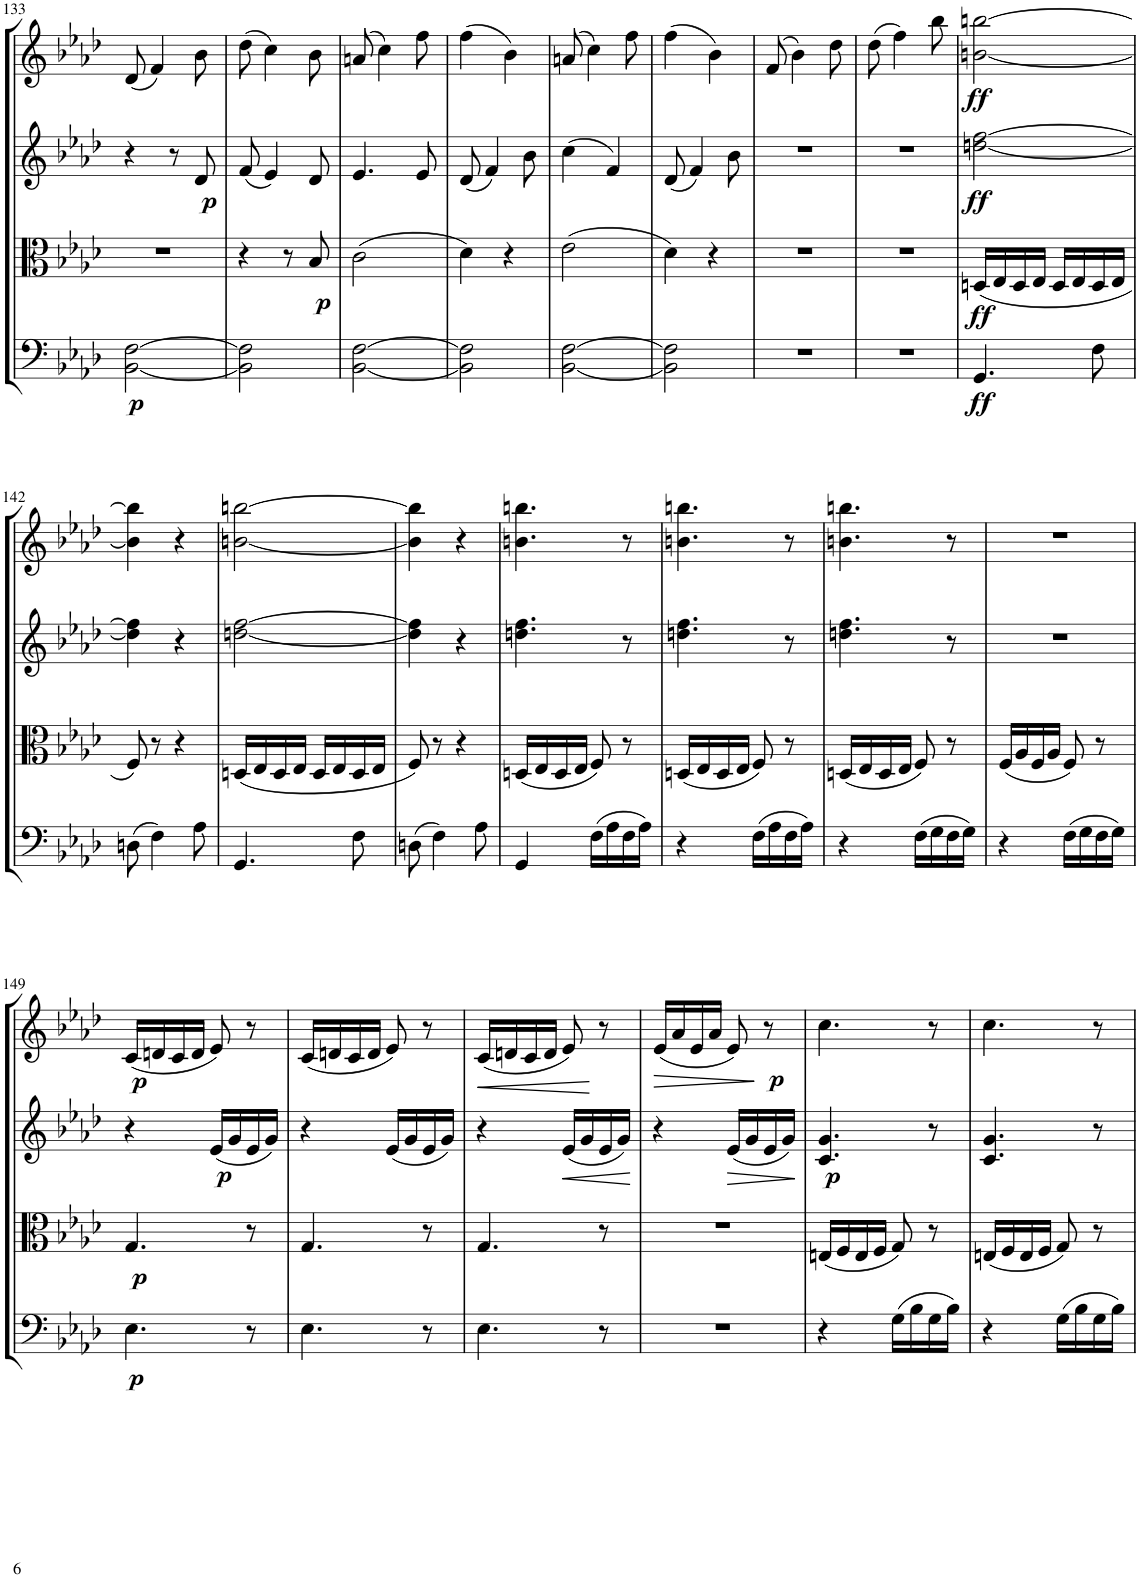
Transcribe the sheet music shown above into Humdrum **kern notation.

**kern	**dynam	**kern	**dynam	**kern	**dynam	**kern	**dynam
*part4	*part4	*part3	*part3	*part2	*part2	*part1	*part1
*staff4	*staff4	*staff3	*staff3	*staff2	*staff2	*staff1	*staff1
*I"Violoncello	*	*I"Viola	*	*I"Violino II	*	*I"Violino I	*
*I'Vc	*	*I'Vla	*	*I'Vln	*	*I'Vln	*
!!LO:PB:g=z
*clefF4	*	*clefC3	*	*clefG2	*	*clefG2	*
*k[b-e-a-d-]	*	*k[b-e-a-d-]	*	*k[b-e-a-d-]	*	*k[b-e-a-d-]	*
*M2/4	*	*M2/4	*	*M2/4	*	*M2/4	*
=133	=133	=133	=133	=133	=133	=133	=133
!	!LO:DY:b	!	!	!	!	!	!
[2BB-\ [2F\	p	2r	.	4r	.	(8d-/	.
.	.	.	.	.	.	4f/)	.
.	.	.	.	8r	.	.	.
!	!	!	!	!	!LO:DY:b	!	!
.	.	.	.	8d-/	p	8b-\	.
=134	=134	=134	=134	=134	=134	=134	=134
2BB-\] 2F\]	.	4r	.	(8f/	.	(8dd-\	.
.	.	.	.	4e-/)	.	4cc\)	.
.	.	8r	.	.	.	.	.
!	!	!	!LO:DY:b	!	!	!	!
.	.	8B-/	p	8d-/	.	8b-\	.
=135	=135	=135	=135	=135	=135	=135	=135
[2BB-\ [2F\	.	(2c\	.	4.e-/	.	(8an/	.
.	.	.	.	.	.	4cc\)	.
.	.	.	.	8e-/	.	8ff\	.
=136	=136	=136	=136	=136	=136	=136	=136
2BB-\] 2F\]	.	4d-\)	.	(8d-/	.	(4ff\	.
.	.	.	.	4f/)	.	.	.
.	.	4r	.	.	.	4b-\)	.
.	.	.	.	8b-\	.	.	.
=137	=137	=137	=137	=137	=137	=137	=137
[2BB-\ [2F\	.	(2e-\	.	(4cc\	.	(8an/	.
.	.	.	.	.	.	4cc\)	.
.	.	.	.	4f/)	.	.	.
.	.	.	.	.	.	8ff\	.
=138	=138	=138	=138	=138	=138	=138	=138
2BB-\] 2F\]	.	4d-\)	.	(8d-/	.	(4ff\	.
.	.	.	.	4f/)	.	.	.
.	.	4r	.	.	.	4b-\)	.
.	.	.	.	8b-\	.	.	.
=139	=139	=139	=139	=139	=139	=139	=139
2r	.	2r	.	2r	.	(8f/	.
.	.	.	.	.	.	4b-\)	.
.	.	.	.	.	.	8dd-\	.
=140	=140	=140	=140	=140	=140	=140	=140
2r	.	2r	.	2r	.	(8dd-\	.
.	.	.	.	.	.	4ff\)	.
.	.	.	.	.	.	8bb-\	.
=141	=141	=141	=141	=141	=141	=141	=141
!	!LO:DY:b	!	!LO:DY:b	!	!LO:DY:b	!	!LO:DY:b
4.GG/	ff	(16Dn/LL	ff	[2ddn\ [2ff\	ff	[2bn\ [2bbn\	ff
.	.	16E-/	.	.	.	.	.
.	.	16D/	.	.	.	.	.
.	.	16E-/JJ	.	.	.	.	.
.	.	16D/LL	.	.	.	.	.
.	.	16E-/	.	.	.	.	.
8F\	.	16D/	.	.	.	.	.
.	.	16E-/JJ	.	.	.	.	.
!!LO:LB:g=z
=142	=142	=142	=142	=142	=142	=142	=142
(8Dn\	.	8F/)	.	4dd\] 4ff\]	.	4b\] 4bb\]	.
4F\)	.	8r	.	.	.	.	.
.	.	4r	.	4r	.	4r	.
8A-\	.	.	.	.	.	.	.
=143	=143	=143	=143	=143	=143	=143	=143
4.GG/	.	(16Dn/LL	.	[2ddn\ [2ff\	.	[2bn\ [2bbn\	.
.	.	16E-/	.	.	.	.	.
.	.	16D/	.	.	.	.	.
.	.	16E-/JJ	.	.	.	.	.
.	.	16D/LL	.	.	.	.	.
.	.	16E-/	.	.	.	.	.
8F\	.	16D/	.	.	.	.	.
.	.	16E-/JJ	.	.	.	.	.
=144	=144	=144	=144	=144	=144	=144	=144
(8Dn\	.	8F/)	.	4dd\] 4ff\]	.	4b\] 4bb\]	.
4F\)	.	8r	.	.	.	.	.
.	.	4r	.	4r	.	4r	.
8A-\	.	.	.	.	.	.	.
=145	=145	=145	=145	=145	=145	=145	=145
4GG/	.	(16Dn/LL	.	4.ddn\ 4.ff\	.	4.bn\ 4.bbn\	.
.	.	16E-/	.	.	.	.	.
.	.	16D/	.	.	.	.	.
.	.	16E-/JJ	.	.	.	.	.
(16F\LL	.	8F/)	.	.	.	.	.
16A-\	.	.	.	.	.	.	.
16F\	.	8r	.	8r	.	8r	.
16A-\JJ)	.	.	.	.	.	.	.
=146	=146	=146	=146	=146	=146	=146	=146
4r	.	(16Dn/LL	.	4.ddn\ 4.ff\	.	4.bn\ 4.bbn\	.
.	.	16E-/	.	.	.	.	.
.	.	16D/	.	.	.	.	.
.	.	16E-/JJ	.	.	.	.	.
(16F\LL	.	8F/)	.	.	.	.	.
16A-\	.	.	.	.	.	.	.
16F\	.	8r	.	8r	.	8r	.
16A-\JJ)	.	.	.	.	.	.	.
=147	=147	=147	=147	=147	=147	=147	=147
4r	.	(16Dn/LL	.	4.ddn\ 4.ff\	.	4.bn\ 4.bbn\	.
.	.	16E-/	.	.	.	.	.
.	.	16D/	.	.	.	.	.
.	.	16E-/JJ	.	.	.	.	.
(16F\LL	.	8F/)	.	.	.	.	.
16G\	.	.	.	.	.	.	.
16F\	.	8r	.	8r	.	8r	.
16G\JJ)	.	.	.	.	.	.	.
=148	=148	=148	=148	=148	=148	=148	=148
4r	.	(16F/LL	.	2r	.	2r	.
.	.	16A-/	.	.	.	.	.
.	.	16F/	.	.	.	.	.
.	.	16A-/JJ	.	.	.	.	.
(16F\LL	.	8F/)	.	.	.	.	.
16G\	.	.	.	.	.	.	.
16F\	.	8r	.	.	.	.	.
16G\JJ)	.	.	.	.	.	.	.
!!LO:LB:g=z
=149	=149	=149	=149	=149	=149	=149	=149
!	!LO:DY:b	!	!LO:DY:b	!	!	!	!LO:DY:b
4.E-\	p	4.G/	p	4r	.	(16c/LL	p
.	.	.	.	.	.	16dn/	.
.	.	.	.	.	.	16c/	.
.	.	.	.	.	.	16d/JJ	.
!	!	!	!	!	!LO:DY:b	!	!
.	.	.	.	(16e-/LL	p	8e-/)	.
.	.	.	.	16g/	.	.	.
8r	.	8r	.	16e-/	.	8r	.
.	.	.	.	16g/JJ)	.	.	.
=150	=150	=150	=150	=150	=150	=150	=150
4.E-\	.	4.G/	.	4r	.	(16c/LL	.
.	.	.	.	.	.	16dn/	.
.	.	.	.	.	.	16c/	.
.	.	.	.	.	.	16d/JJ	.
.	.	.	.	(16e-/LL	.	8e-/)	.
.	.	.	.	16g/	.	.	.
8r	.	8r	.	16e-/	.	8r	.
.	.	.	.	16g/JJ)	.	.	.
=151	=151	=151	=151	=151	=151	=151	=151
!	!	!	!	!	!	!	!LO:HP:b
4.E-\	.	4.G/	.	4r	.	(16c/LL	<
.	.	.	.	.	.	16dn/	.
.	.	.	.	.	.	16c/	.
.	.	.	.	.	.	16d/JJ	.
!	!	!	!	!	!LO:HP:b	!	!
.	.	.	.	(16e-/LL	<	8e-/)	.
.	.	.	.	16g/	.	.	.
8r	.	8r	.	16e-/	.	8r	[
.	.	.	.	16g/JJ)	.	.	.
.	.	.	.	.	[	.	.
=152	=152	=152	=152	=152	=152	=152	=152
!	!	!	!	!	!	!	!LO:HP:b
2r	.	2r	.	4r	.	(16e-/LL	>
.	.	.	.	.	.	16a-/	.
.	.	.	.	.	.	16e-/	.
.	.	.	.	.	.	16a-/JJ	.
!	!	!	!	!	!LO:HP:b	!	!
.	.	.	.	(16e-/LL	>	8e-/)	.
.	.	.	.	16g/	.	.	.
!	!	!	!	!	!	!	!LO:DY:n=1:b
.	.	.	.	16e-/	.	8r	] p
.	.	.	.	16g/JJ)	.	.	.
.	.	.	.	.	]	.	.
=153	=153	=153	=153	=153	=153	=153	=153
!	!	!	!	!	!LO:DY:b	!	!
4r	.	(16En/LL	.	4.c/ 4.g/	p	4.cc\	.
.	.	16F/	.	.	.	.	.
.	.	16E/	.	.	.	.	.
.	.	16F/JJ	.	.	.	.	.
(16G\LL	.	8G/)	.	.	.	.	.
16B-\	.	.	.	.	.	.	.
16G\	.	8r	.	8r	.	8r	.
16B-\JJ)	.	.	.	.	.	.	.
=154	=154	=154	=154	=154	=154	=154	=154
4r	.	(16En/LL	.	4.c/ 4.g/	.	4.cc\	.
.	.	16F/	.	.	.	.	.
.	.	16E/	.	.	.	.	.
.	.	16F/JJ	.	.	.	.	.
(16G\LL	.	8G/)	.	.	.	.	.
16B-\	.	.	.	.	.	.	.
16G\	.	8r	.	8r	.	8r	.
16B-\JJ)	.	.	.	.	.	.	.
=	=	=	=	=	=	=	=
*-	*-	*-	*-	*-	*-	*-	*-
